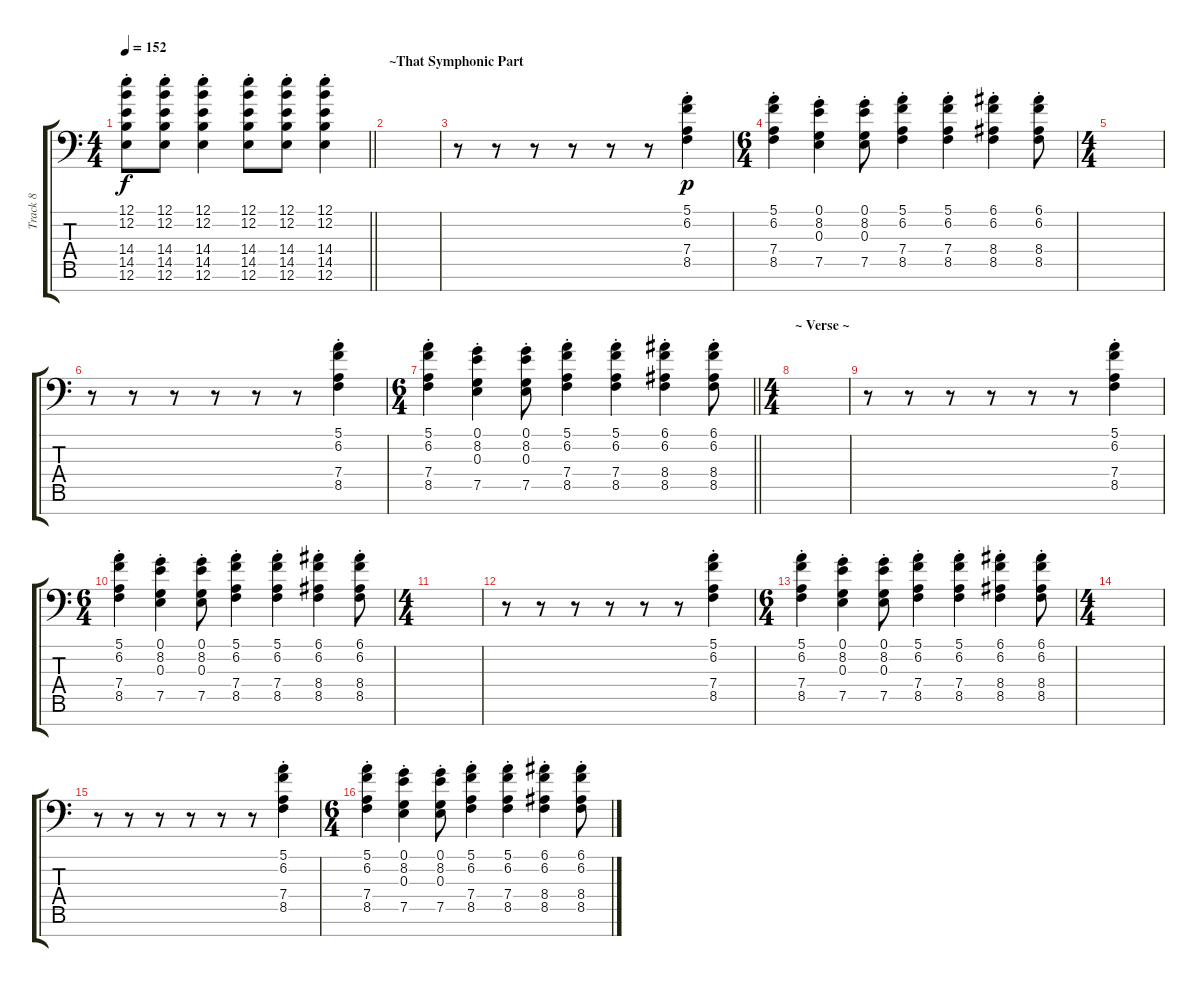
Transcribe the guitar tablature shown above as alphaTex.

\track ("Track 8" "Track 8") {instrument choiraahs}
\staff {score tabs}
\tuning (E4 B3 G3 D3 A2 E2 A1) {hide}
\ts (4 4)
\tempo 152
\clef f4
\barLineRight lightlight
\ks c
(12.1{st} 12.2{st} 14.4{st} 14.5{st} 12.6{st}).8{dy f} (12.1{st} 12.2{st} 14.4{st} 14.5{st} 12.6{st}).8 (12.1{st} 12.2{st} 14.4{st} 14.5{st} 12.6{st}).4 (12.1{st} 12.2{st} 14.4{st} 14.5{st} 12.6{st}).8 (12.1{st} 12.2{st} 14.4{st} 14.5{st} 12.6{st}).8 (12.1{st} 12.2{st} 14.4{st} 14.5{st} 12.6{st}).4 |
\section ("" "~That Symphonic Part")
|
r.8 r.8 r.8 r.8 r.8 r.8 (5.1{st} 6.2{st} 7.4{st} 8.5{st}).4{dy p} |
\ts (6 4)
(5.1{st} 6.2{st} 7.4{st} 8.5{st}).4 (0.1{st} 8.2{st} 0.3{st} 7.5{st}).4 (0.1{st} 8.2{st} 0.3{st} 7.5{st}).8 (5.1{st} 6.2{st} 7.4{st} 8.5{st}).4 (5.1{st} 6.2{st} 7.4{st} 8.5{st}).4 (6.1{st} 6.2{st} 8.4{st} 8.5{st}).4 (6.1{st} 6.2{st} 8.4{st} 8.5{st}).8 |
\ts (4 4)
|
r.8 r.8 r.8 r.8 r.8 r.8 (5.1{st} 6.2{st} 7.4{st} 8.5{st}).4 |
\ts (6 4)
\barLineRight lightlight
(5.1{st} 6.2{st} 7.4{st} 8.5{st}).4 (0.1{st} 8.2{st} 0.3{st} 7.5{st}).4 (0.1{st} 8.2{st} 0.3{st} 7.5{st}).8 (5.1{st} 6.2{st} 7.4{st} 8.5{st}).4 (5.1{st} 6.2{st} 7.4{st} 8.5{st}).4 (6.1{st} 6.2{st} 8.4{st} 8.5{st}).4 (6.1{st} 6.2{st} 8.4{st} 8.5{st}).8 |
\ts (4 4)
\section ("" "~ Verse ~")
|
r.8 r.8 r.8 r.8 r.8 r.8 (5.1{st} 6.2{st} 7.4{st} 8.5{st}).4 |
\ts (6 4)
(5.1{st} 6.2{st} 7.4{st} 8.5{st}).4 (0.1{st} 8.2{st} 0.3{st} 7.5{st}).4 (0.1{st} 8.2{st} 0.3{st} 7.5{st}).8 (5.1{st} 6.2{st} 7.4{st} 8.5{st}).4 (5.1{st} 6.2{st} 7.4{st} 8.5{st}).4 (6.1{st} 6.2{st} 8.4{st} 8.5{st}).4 (6.1{st} 6.2{st} 8.4{st} 8.5{st}).8 |
\ts (4 4)
|
r.8 r.8 r.8 r.8 r.8 r.8 (5.1{st} 6.2{st} 7.4{st} 8.5{st}).4 |
\ts (6 4)
(5.1{st} 6.2{st} 7.4{st} 8.5{st}).4 (0.1{st} 8.2{st} 0.3{st} 7.5{st}).4 (0.1{st} 8.2{st} 0.3{st} 7.5{st}).8 (5.1{st} 6.2{st} 7.4{st} 8.5{st}).4 (5.1{st} 6.2{st} 7.4{st} 8.5{st}).4 (6.1{st} 6.2{st} 8.4{st} 8.5{st}).4 (6.1{st} 6.2{st} 8.4{st} 8.5{st}).8 |
\ts (4 4)
|
r.8 r.8 r.8 r.8 r.8 r.8 (5.1{st} 6.2{st} 7.4{st} 8.5{st}).4 |
\ts (6 4)
(5.1{st} 6.2{st} 7.4{st} 8.5{st}).4 (0.1{st} 8.2{st} 0.3{st} 7.5{st}).4 (0.1{st} 8.2{st} 0.3{st} 7.5{st}).8 (5.1{st} 6.2{st} 7.4{st} 8.5{st}).4 (5.1{st} 6.2{st} 7.4{st} 8.5{st}).4 (6.1{st} 6.2{st} 8.4{st} 8.5{st}).4 (6.1{st} 6.2{st} 8.4{st} 8.5{st}).8
